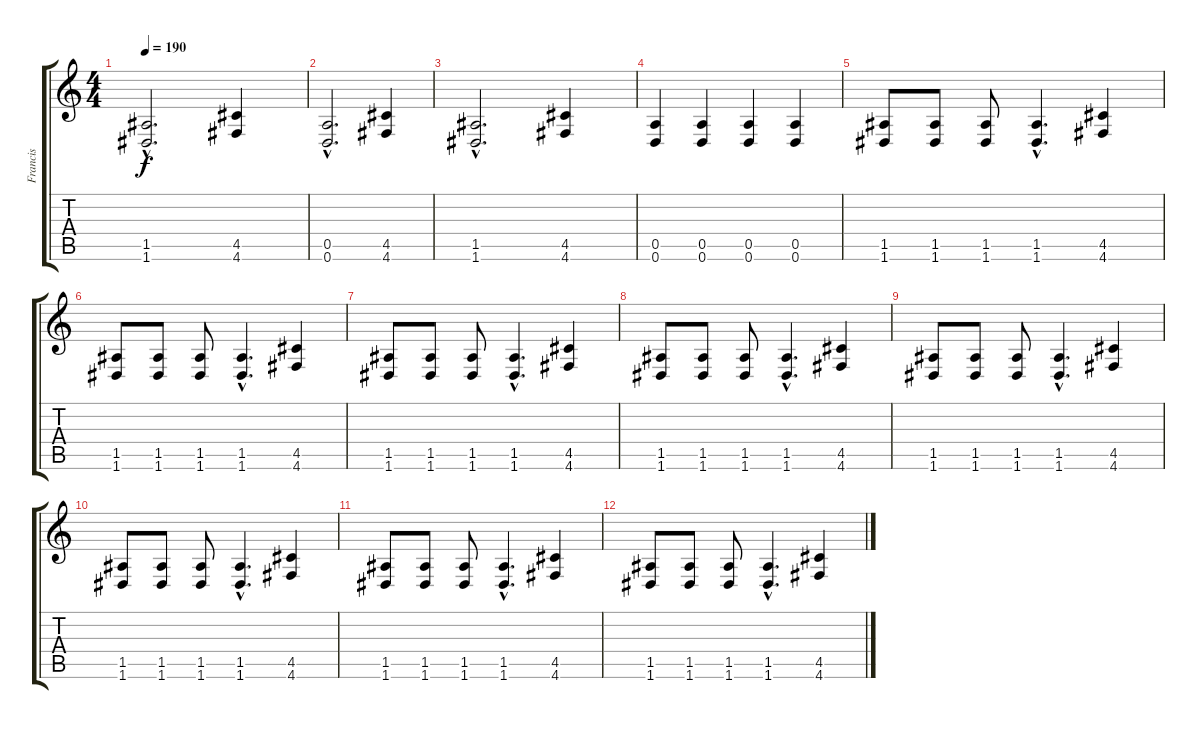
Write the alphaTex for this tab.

\track ("Francis" "Francis") {instrument distortionguitar}
\staff {score tabs}
\tuning (E4 B3 G3 D3 A2 D2) {hide}
\ts (4 4)
\tempo 190
\clef g2
\ks c
(1.5{hac} 1.6{hac}).2{d dy f} (4.5 4.6).4 |
(0.5{hac} 0.6{hac}).2{d} (4.5 4.6).4 |
(1.5{hac} 1.6{hac}).2{d} (4.5 4.6).4 |
(0.5 0.6).4 (0.5 0.6).4 (0.5 0.6).4 (0.5 0.6).4 |
(1.5 1.6).8 (1.5 1.6).8 (1.5 1.6).8 (1.5{hac} 1.6{hac}).4{d} (4.5 4.6).4 |
(1.5 1.6).8 (1.5 1.6).8 (1.5 1.6).8 (1.5{hac} 1.6{hac}).4{d} (4.5 4.6).4 |
(1.5 1.6).8 (1.5 1.6).8 (1.5 1.6).8 (1.5{hac} 1.6{hac}).4{d} (4.5 4.6).4 |
(1.5 1.6).8 (1.5 1.6).8 (1.5 1.6).8 (1.5{hac} 1.6{hac}).4{d} (4.5 4.6).4 |
(1.5 1.6).8 (1.5 1.6).8 (1.5 1.6).8 (1.5{hac} 1.6{hac}).4{d} (4.5 4.6).4 |
(1.5 1.6).8 (1.5 1.6).8 (1.5 1.6).8 (1.5{hac} 1.6{hac}).4{d} (4.5 4.6).4 |
(1.5 1.6).8 (1.5 1.6).8 (1.5 1.6).8 (1.5{hac} 1.6{hac}).4{d} (4.5 4.6).4 |
(1.5 1.6).8 (1.5 1.6).8 (1.5 1.6).8 (1.5{hac} 1.6{hac}).4{d} (4.5 4.6).4
